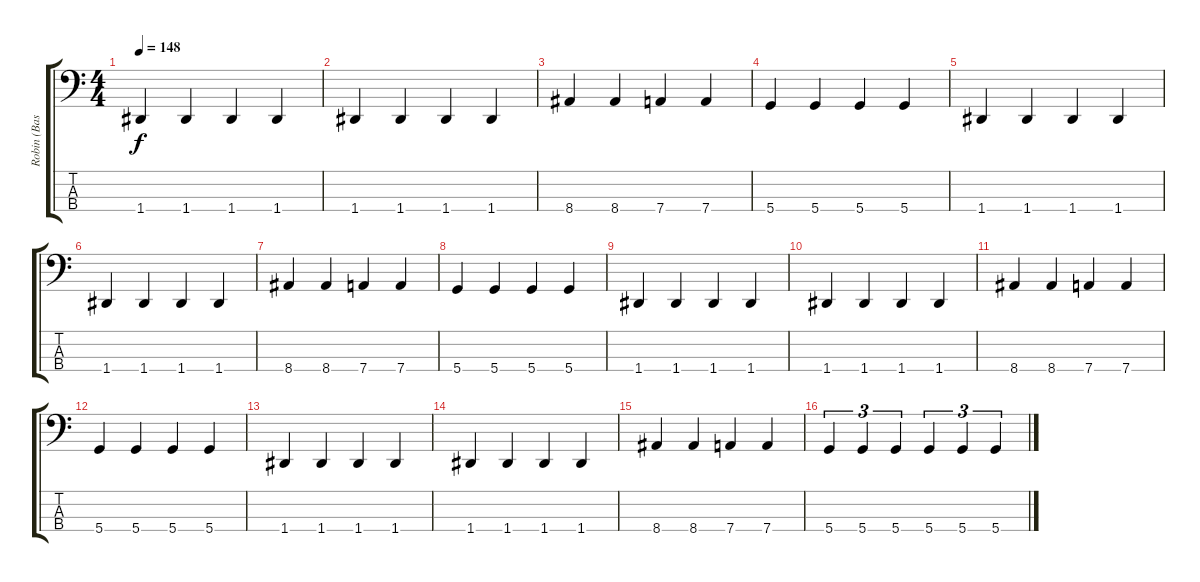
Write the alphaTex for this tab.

\track ("Robin (Bass)" "Robin (Bas") {instrument electricbassfinger}
\staff {score tabs}
\tuning (G2 D2 A1 D1) {hide}
\ts (4 4)
\tempo 148
\clef f4
\ks c
1.4.4{dy f} 1.4.4 1.4.4 1.4.4 |
1.4.4 1.4.4 1.4.4 1.4.4 |
8.4.4 8.4.4 7.4.4 7.4.4 |
5.4.4 5.4.4 5.4.4 5.4.4 |
1.4.4 1.4.4 1.4.4 1.4.4 |
1.4.4 1.4.4 1.4.4 1.4.4 |
8.4.4 8.4.4 7.4.4 7.4.4 |
5.4.4 5.4.4 5.4.4 5.4.4 |
1.4.4 1.4.4 1.4.4 1.4.4 |
1.4.4 1.4.4 1.4.4 1.4.4 |
8.4.4 8.4.4 7.4.4 7.4.4 |
5.4.4 5.4.4 5.4.4 5.4.4 |
1.4.4 1.4.4 1.4.4 1.4.4 |
1.4.4 1.4.4 1.4.4 1.4.4 |
8.4.4 8.4.4 7.4.4 7.4.4 |
5.4.4{tu (3 2)} 5.4.4{tu (3 2)} 5.4.4{tu (3 2)} 5.4.4{tu (3 2)} 5.4.4{tu (3 2)} 5.4.4{tu (3 2)}
